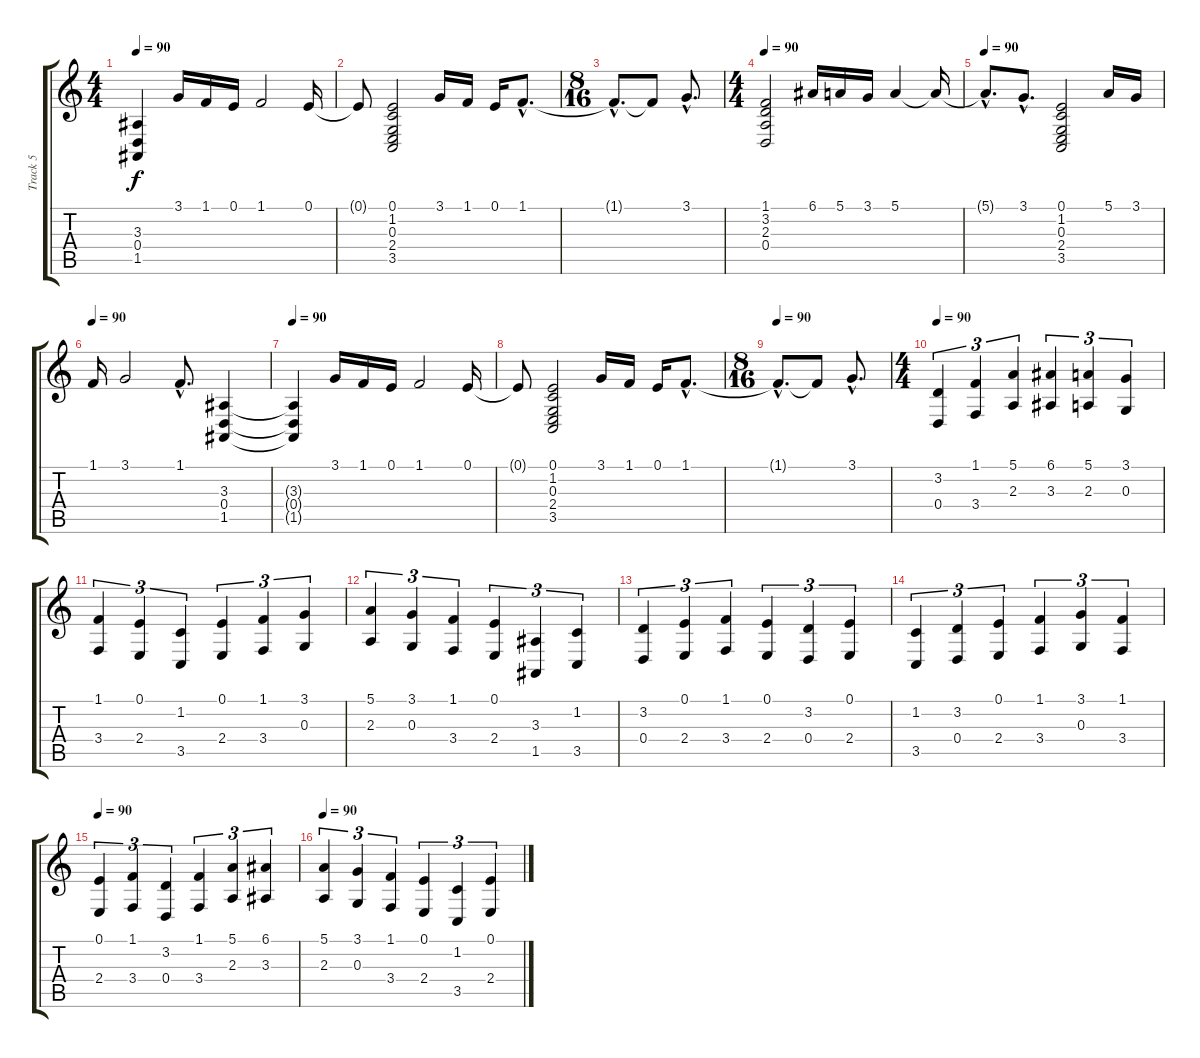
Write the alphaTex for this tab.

\track ("Track 5" "Track 5") {instrument acousticgrandpiano}
\staff {score tabs}
\tuning (E4 B3 G3 D3 A2 E2) {hide}
\ts (4 4)
\tempo 90
\clef g2
\ks c
(3.3{t} 0.4{t} 1.5{t}).4{dy f} 3.1.16 1.1.16 0.1.16 1.1.2 0.1.16 |
0.1{t}.8 (0.1 1.2 0.3 2.4 3.5).2 3.1.16 1.1.16 0.1.16 1.1{hac}.8{d} |
\ts (8 16)
1.1{hac t}.8{d} 1.1{t}.8 3.1{hac}.8{d} |
\ts (4 4)
\tempo 90
(1.1 3.2 2.3 0.4).2 6.1.16 5.1.16 3.1.16 5.1.4 5.1{t}.16 |
\tempo 90
5.1{hac t}.8{d} 3.1{hac}.8{d} (0.1 1.2 0.3 2.4 3.5).2 5.1.16 3.1.16 |
\tempo 90
1.1.16 3.1.2 1.1{hac}.8{d} (3.3 0.4 1.5).4 |
\tempo 90
(3.3{t} 0.4{t} 1.5{t}).4 3.1.16 1.1.16 0.1.16 1.1.2 0.1.16 |
0.1{t}.8 (0.1 1.2 0.3 2.4 3.5).2 3.1.16 1.1.16 0.1.16 1.1{hac}.8{d} |
\ts (8 16)
\tempo 90
1.1{hac t}.8{d} 1.1{t}.8 3.1{hac}.8{d} |
\ts (4 4)
\tempo 90
(3.2 0.4).4{tu (3 2)} (1.1 3.4).4{tu (3 2)} (5.1 2.3).4{tu (3 2)} (6.1 3.3).4{tu (3 2)} (5.1 2.3).4{tu (3 2)} (3.1 0.3).4{tu (3 2)} |
(1.1 3.4).4{tu (3 2)} (0.1 2.4).4{tu (3 2)} (1.2 3.5).4{tu (3 2)} (0.1 2.4).4{tu (3 2)} (1.1 3.4).4{tu (3 2)} (3.1 0.3).4{tu (3 2)} |
(5.1 2.3).4{tu (3 2)} (3.1 0.3).4{tu (3 2)} (1.1 3.4).4{tu (3 2)} (0.1 2.4).4{tu (3 2)} (3.3 1.5).4{tu (3 2)} (1.2 3.5).4{tu (3 2)} |
(3.2 0.4).4{tu (3 2)} (0.1 2.4).4{tu (3 2)} (1.1 3.4).4{tu (3 2)} (0.1 2.4).4{tu (3 2)} (3.2 0.4).4{tu (3 2)} (0.1 2.4).4{tu (3 2)} |
(1.2 3.5).4{tu (3 2)} (3.2 0.4).4{tu (3 2)} (0.1 2.4).4{tu (3 2)} (1.1 3.4).4{tu (3 2)} (3.1 0.3).4{tu (3 2)} (1.1 3.4).4{tu (3 2)} |
\tempo 90
(0.1 2.4).4{tu (3 2)} (1.1 3.4).4{tu (3 2)} (3.2 0.4).4{tu (3 2)} (1.1 3.4).4{tu (3 2)} (5.1 2.3).4{tu (3 2)} (6.1 3.3).4{tu (3 2)} |
\tempo 90
(5.1 2.3).4{tu (3 2)} (3.1 0.3).4{tu (3 2)} (1.1 3.4).4{tu (3 2)} (0.1 2.4).4{tu (3 2)} (1.2 3.5).4{tu (3 2)} (0.1 2.4).4{tu (3 2)}
